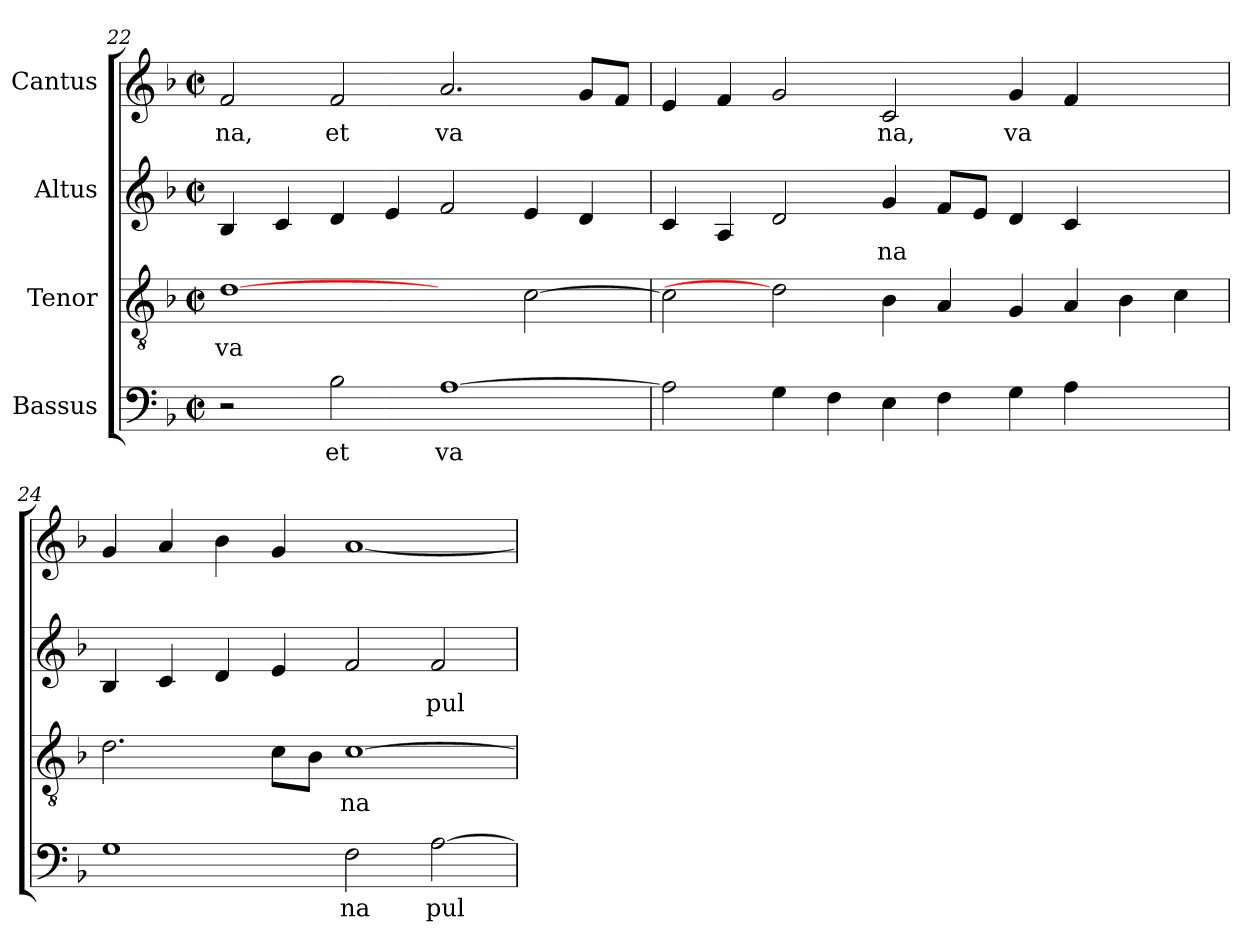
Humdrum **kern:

**kern	**text	**kern	**text	**kern	**text	**kern	**text
*part4	*part4	*part3	*part3	*part2	*part2	*part1	*part1
*staff4	*staff4	*staff3	*staff3	*staff2	*staff2	*staff1	*staff1
*I"Bassus	*	*I"Tenor	*	*I"Altus	*	*I"Cantus	*
*clefF4	*	*clefGv2	*	*clefG2	*	*clefG2	*
*k[b-]	*	*k[b-]	*	*k[b-]	*	*k[b-]	*
*F:	*	*F:	*	*F:	*	*F:	*
*M2/2	*	*M2/2	*	*M2/2	*	*M2/2	*
*met(c|)	*	*met(c|)	*	*met(c|)	*	*met(c|)	*
=22	=22	=22	=22	=22	=22	=22	=22
!	!	!	!LO:LY:b:cj	!	!LO:LY:b:cj	!	!LO:LY:b:cj
2r	.	[1d	va	4B-/	.	2f/	na,
!	!	!	!	!	!LO:LY:b:cj	!	!
.	.	.	.	4c/	.	.	.
!	!LO:LY:b:cj	!	!	!	!LO:LY:b:cj	!	!LO:LY:b:cj
2B-\	et	.	.	4d/	.	2f/	et
!	!	!	!	!	!LO:LY:b:cj	!	!
.	.	.	.	4e/	.	.	.
!	!LO:LY:b:cj	!	!	!	!LO:LY:b:cj	!	!LO:LY:b:cj
[>1A	va	2ryy	.	2f/	.	2.a/	va
!	!	!	!LO:LY:b:cj	!	!LO:LY:b:cj	!	!
.	.	[>2c\	.	4e/	.	.	.
!	!	!	!	!	!LO:LY:b:cj	!	!LO:LY:b:cj
.	.	.	.	4d/	.	8g/L	.
!	!	!	!	!	!	!	!LO:LY:b:cj
.	.	.	.	.	.	8f/J	.
=23	=23	=23	=23	=23	=23	=23	=23
!	!LO:LY:b:cj	!	!LO:LY:b:cj	!	!LO:LY:b:cj	!	!LO:LY:b:cj
2A\]	.	2c\]	.	4c/	-	4e/	.
!	!	!	!	!	!LO:LY:b:cj	!	!LO:LY:b:cj
.	.	.	.	4A/	--	4f/	.
!	!LO:LY:b:cj	!	!	!	!LO:LY:b:cj	!	!LO:LY:b:cj
4G\	.	2d]	.	2d/	--	2g/	.
!	!LO:LY:b:cj	!	!	!	!	!	!
4F\	.	.	.	.	.	.	.
!	!LO:LY:b:cj	!	!LO:LY:b:cj	!	!LO:LY:b:cj	!	!LO:LY:b:cj
4E\	.	4B-\	.	4g/	-na	2c/	na,
!	!LO:LY:b:cj	!	!LO:LY:b:cj	!	!LO:LY:b:cj	!	!
4F\	.	4A/	.	8f/L	.	.	.
!	!	!	!	!	!LO:LY:b:cj	!	!
.	.	.	.	8e/J	.	.	.
!	!LO:LY:b:cj	!	!LO:LY:b:cj	!	!LO:LY:b:cj	!	!LO:LY:b:cj
4G\	.	4G/	.	4d/	.	4g/	va
!	!LO:LY:b:cj	!	!LO:LY:b:cj	!	!LO:LY:b:cj	!	!LO:LY:b:cj
4A\	.	4A/	.	4c/	.	4f/	.
!	!	!	!LO:LY:b:cj	!	!	!	!
2ryy	.	4B-\	.	2ryy	.	2ryy	.
!	!	!	!LO:LY:b:cj	!	!	!	!
.	.	4c\	.	.	.	.	.
=24	=24	=24	=24	=24	=24	=24	=24
!	!LO:LY:b:cj	!	!LO:LY:b:cj	!	!LO:LY:b:cj	!	!LO:LY:b:cj
1G	.	2.d\	.	4B-/	.	4g/	.
!	!	!	!	!	!LO:LY:b:cj	!	!LO:LY:b:cj
.	.	.	.	4c/	.	4a/	.
!	!	!	!	!	!LO:LY:b:cj	!	!LO:LY:b:cj
.	.	.	.	4d/	.	4b-\	.
!	!	!	!LO:LY:b:cj	!	!LO:LY:b:cj	!	!LO:LY:b:cj
.	.	8c\L	.	4e/	.	4g/	.
!	!	!	!LO:LY:b:cj	!	!	!	!
.	.	8B-\J	.	.	.	.	.
!	!LO:LY:b:cj	!	!LO:LY:b:cj	!	!LO:LY:b:cj	!	!LO:LY:b:cj
2F\	na	[>1c	na	2f/	.	[<1a	.
!	!LO:LY:b:cj	!	!	!	!LO:LY:b:cj	!	!
[>2A\	pul	.	.	2f/	pul	.	.
=	=	=	=	=	=	=	=
*-	*-	*-	*-	*-	*-	*-	*-
